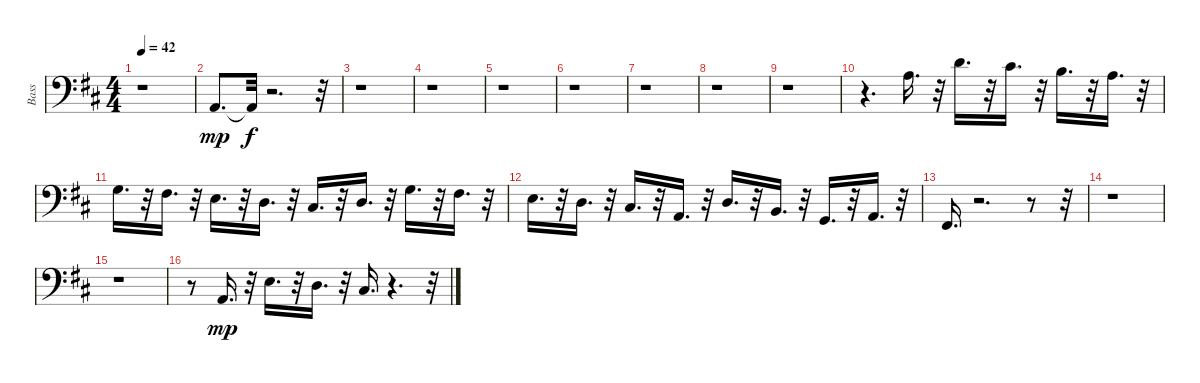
\track ("Bass" "Bass") {instrument contrabass}
\staff {score}
\tuning (G2 D2 A1 E1) {hide}
\ts (4 4)
\tempo 42
\clef f4
\ks d
r.1{dy f} |
0.3.8{d dy mp} 0.3{t}.32{dy f} r.2{d} r.32 |
r.1 |
r.1 |
r.1 |
r.1 |
r.1 |
r.1 |
r.1 |
r.4{d} 2.1.16{d} r.32 7.1.16{d} r.32 6.1.16{d} r.32 4.1.16{d} r.32 2.1.16{d} r.32 |
0.1.16{d} r.32 4.2.16{d} r.32 2.2.16{d} r.32 0.2.16{d} r.32 4.3.16{d} r.32 0.2.16{d} r.32 0.1.16{d} r.32 4.2.16{d} r.32 |
2.2.16{d} r.32 0.2.16{d} r.32 4.3.16{d} r.32 0.3.16{d} r.32 0.2.16{d} r.32 2.3.16{d} r.32 3.4.16{d} r.32 0.3.16{d} r.32 |
2.4.16{d} r.2{d} r.8 r.32 |
r.1 |
r.1 |
r.8 0.3.16{d dy mp} r.32 2.2.16{d} r.32 0.2.16{d} r.32 4.3.16{d} r.4{d} r.32
